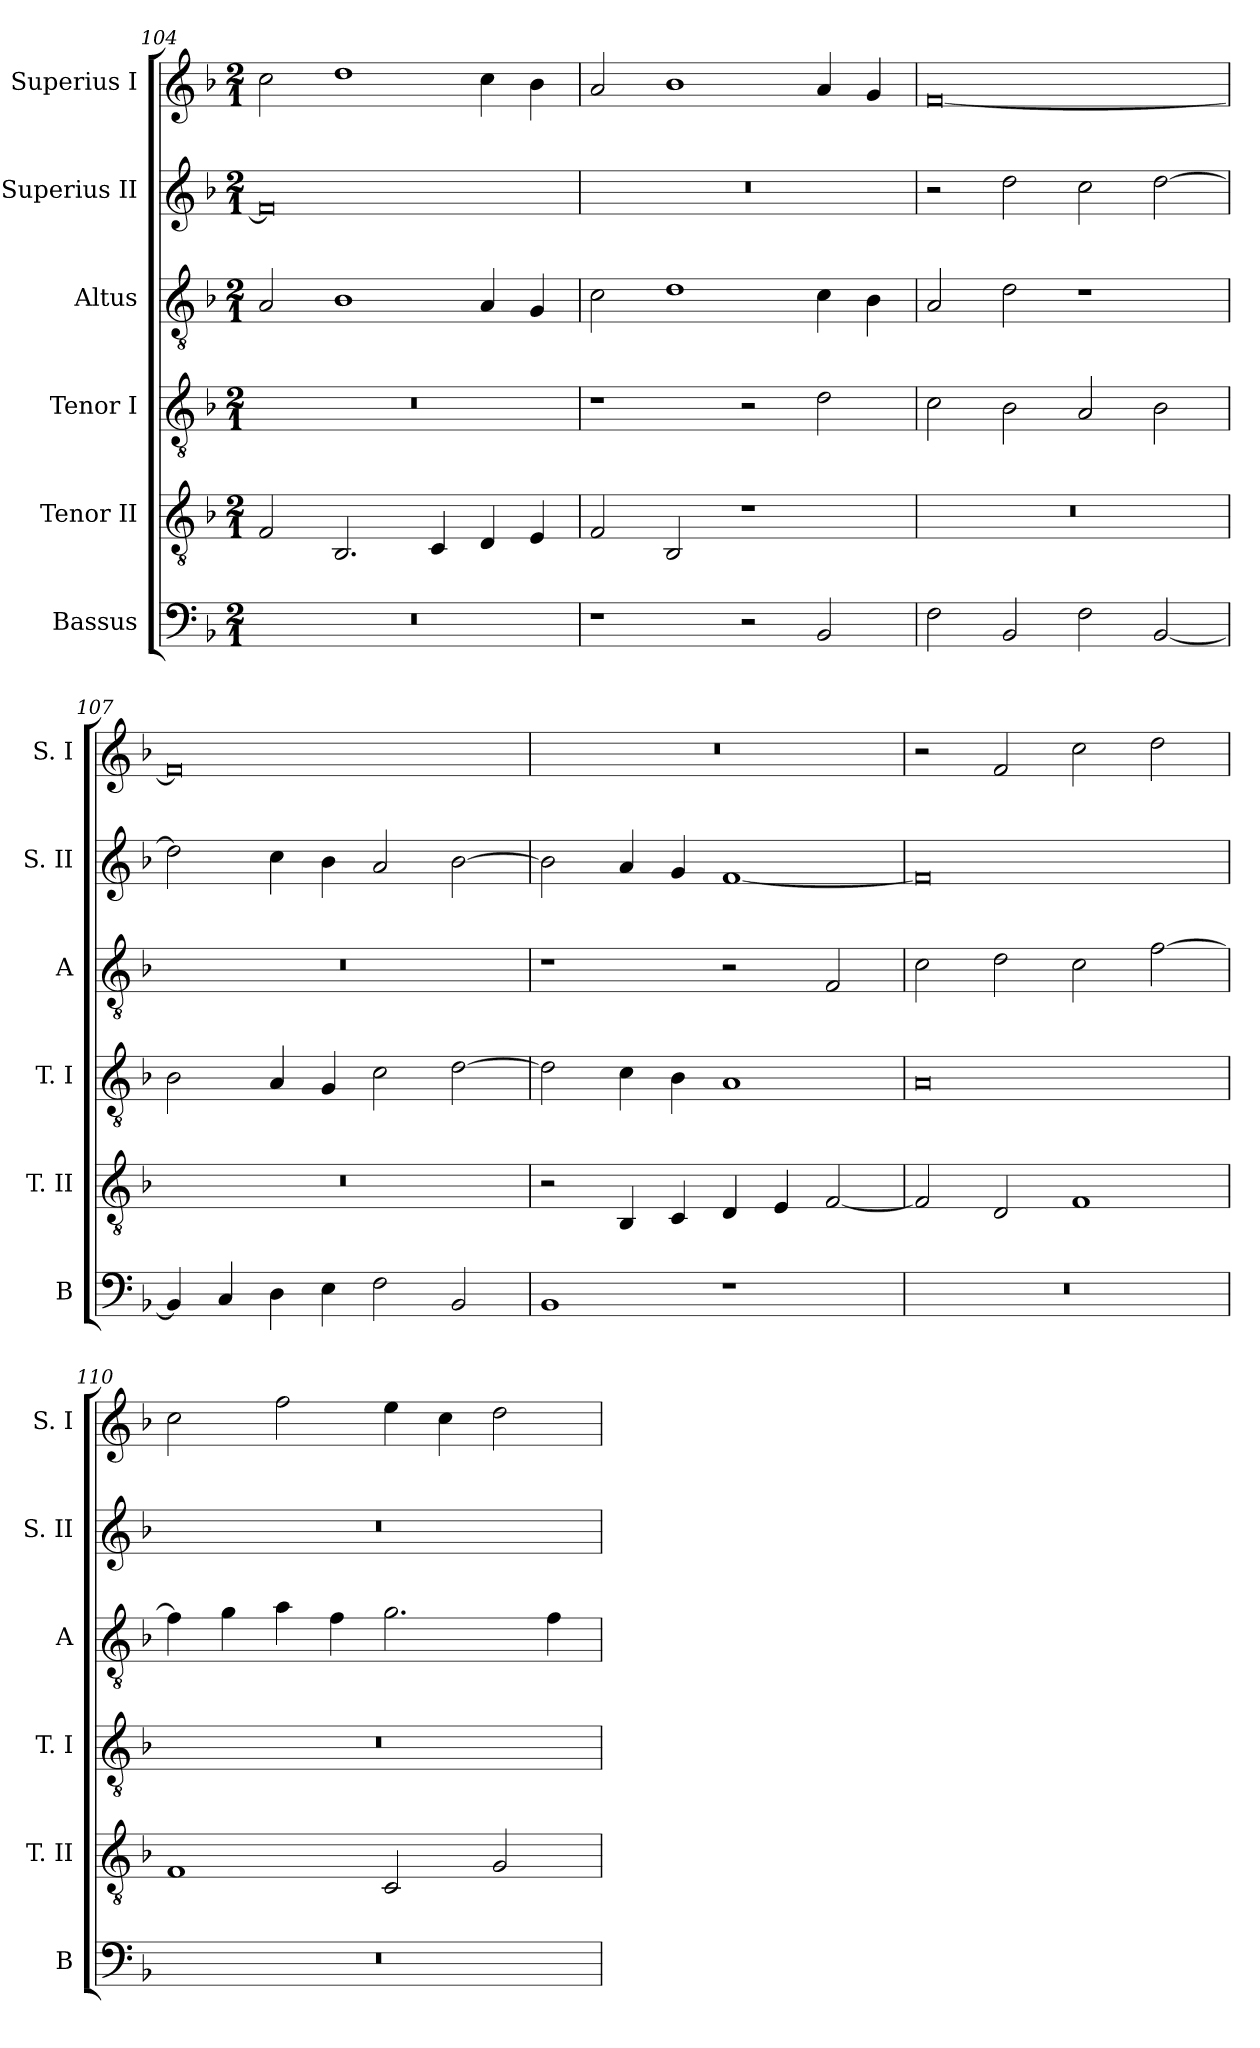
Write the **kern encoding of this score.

**kern	**kern	**kern	**kern	**kern	**kern
*part6	*part5	*part4	*part3	*part2	*part1
*staff6	*staff5	*staff4	*staff3	*staff2	*staff1
*I"Bassus	*I"Tenor II	*I"Tenor I	*I"Altus	*I"Superius II	*I"Superius I
*I'B	*I'T. II	*I'T. I	*I'A	*I'S. II	*I'S. I
*clefF4	*clefGv2	*clefGv2	*clefGv2	*clefG2	*clefG2
*k[b-]	*k[b-]	*k[b-]	*k[b-]	*k[b-]	*k[b-]
*F:	*F:	*F:	*F:	*F:	*F:
*M2/1	*M2/1	*M2/1	*M2/1	*M2/1	*M2/1
=104	=104	=104	=104	=104	=104
0r	2F	0r	2A	0f]	2cc
.	2.BB-	.	1B-	.	1dd
.	4C	.	.	.	.
.	4D	.	4A	.	4cc
.	4E	.	4G	.	4b-
=105	=105	=105	=105	=105	=105
1r	2F	1r	2c	0r	2a
.	2BB-	.	1d	.	1b-
2r	1r	2r	.	.	.
2BB-	.	2d	4c	.	4a
.	.	.	4B-	.	4g
=106	=106	=106	=106	=106	=106
2F	0r	2c	2A	2r	[0f
2BB-	.	2B-	2d	2dd	.
2F	.	2A	1r	2cc	.
[2BB-	.	2B-	.	[2dd	.
=107	=107	=107	=107	=107	=107
4BB-]	0r	2B-	0r	2dd]	0f]
4C	.	.	.	.	.
4D	.	4A	.	4cc	.
4E	.	4G	.	4b-	.
2F	.	2c	.	2a	.
2BB-	.	[2d	.	[2b-	.
=108	=108	=108	=108	=108	=108
1BB-	2r	2d]	1r	2b-]	0r
.	4BB-	4c	.	4a	.
.	4C	4B-	.	4g	.
1r	4D	1A	2r	[1f	.
.	4E	.	.	.	.
.	[2F	.	2F	.	.
=109	=109	=109	=109	=109	=109
0r	2F]	0A	2c	0f]	2r
.	2D	.	2d	.	2f
.	1F	.	2c	.	2cc
.	.	.	[2f	.	2dd
=110	=110	=110	=110	=110	=110
0r	1F	0r	4f]	0r	2cc
.	.	.	4g	.	.
.	.	.	4a	.	2ff
.	.	.	4f	.	.
.	2C	.	2.g	.	4ee
.	.	.	.	.	4cc
.	2G	.	.	.	2dd
.	.	.	4f	.	.
=	=	=	=	=	=
*-	*-	*-	*-	*-	*-
